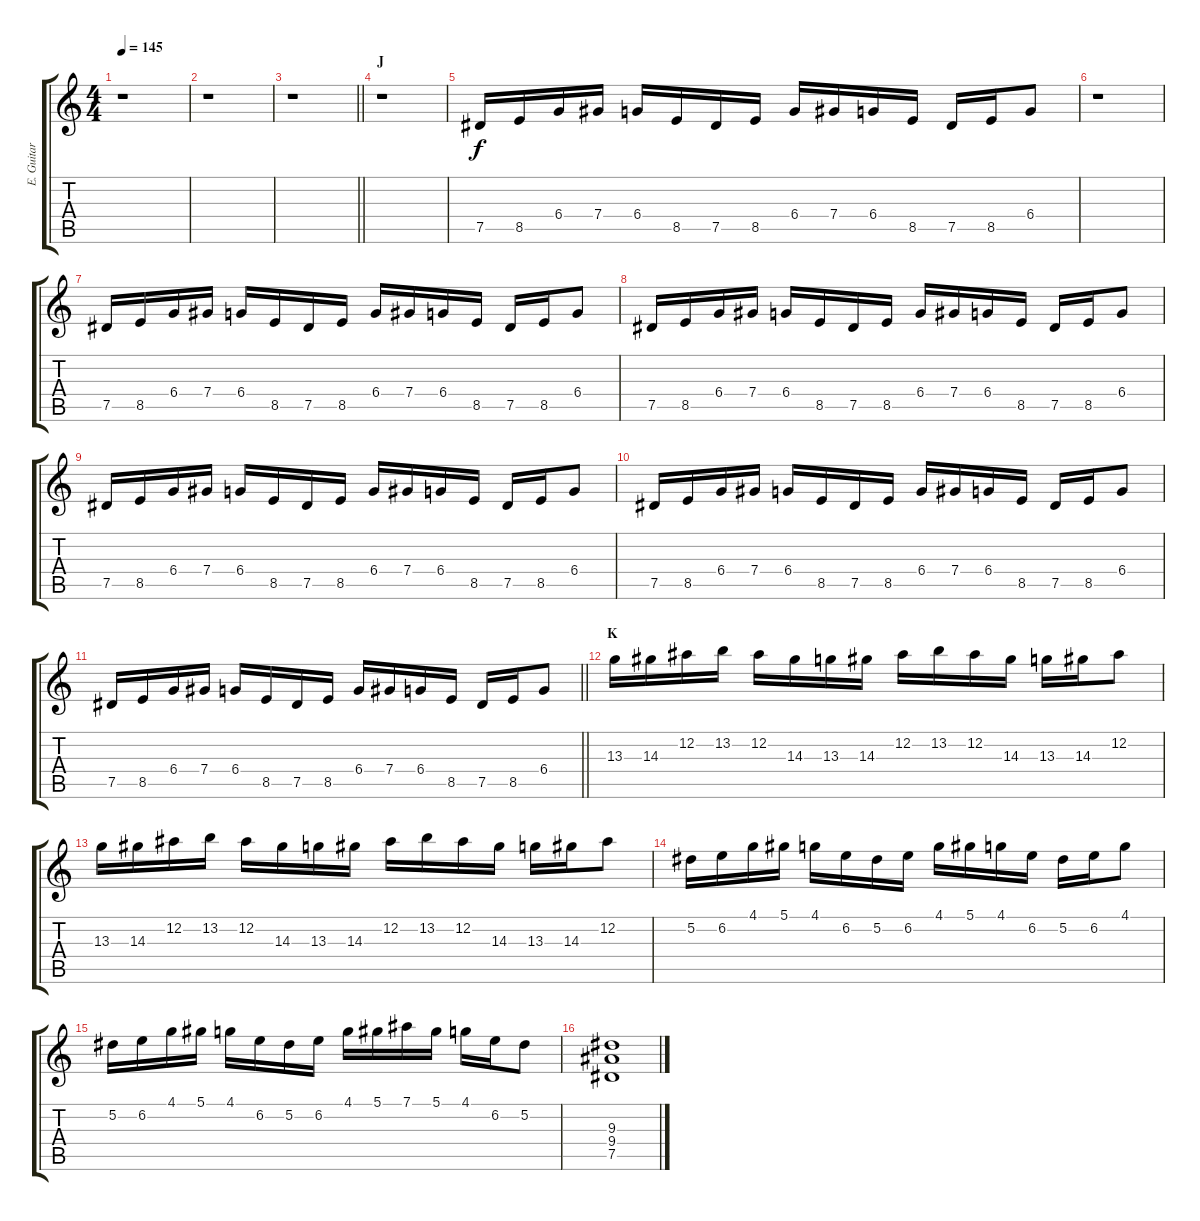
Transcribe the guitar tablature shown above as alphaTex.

\track ("E. Guitar IV" "E. Guitar ") {instrument overdrivenguitar}
\staff {score tabs}
\tuning (Eb4 Bb3 Gb3 Db3 Ab2 Eb2) {hide}
\ts (4 4)
\tempo 145
\clef g2
\ks c
r.1{dy f} |
r.1 |
\barLineRight lightlight
r.1 |
\section ("" "J")
r.1 |
7.5.16 8.5.16 6.4.16 7.4.16 6.4.16 8.5.16 7.5.16 8.5.16 6.4.16 7.4.16 6.4.16 8.5.16 7.5.16 8.5.16 6.4.8 |
r.1 |
7.5.16 8.5.16 6.4.16 7.4.16 6.4.16 8.5.16 7.5.16 8.5.16 6.4.16 7.4.16 6.4.16 8.5.16 7.5.16 8.5.16 6.4.8 |
7.5.16 8.5.16 6.4.16 7.4.16 6.4.16 8.5.16 7.5.16 8.5.16 6.4.16 7.4.16 6.4.16 8.5.16 7.5.16 8.5.16 6.4.8 |
7.5.16 8.5.16 6.4.16 7.4.16 6.4.16 8.5.16 7.5.16 8.5.16 6.4.16 7.4.16 6.4.16 8.5.16 7.5.16 8.5.16 6.4.8 |
7.5.16 8.5.16 6.4.16 7.4.16 6.4.16 8.5.16 7.5.16 8.5.16 6.4.16 7.4.16 6.4.16 8.5.16 7.5.16 8.5.16 6.4.8 |
\barLineRight lightlight
7.5.16 8.5.16 6.4.16 7.4.16 6.4.16 8.5.16 7.5.16 8.5.16 6.4.16 7.4.16 6.4.16 8.5.16 7.5.16 8.5.16 6.4.8 |
\section ("" "K")
13.3.16 14.3.16 12.2.16 13.2.16 12.2.16 14.3.16 13.3.16 14.3.16 12.2.16 13.2.16 12.2.16 14.3.16 13.3.16 14.3.16 12.2.8 |
13.3.16 14.3.16 12.2.16 13.2.16 12.2.16 14.3.16 13.3.16 14.3.16 12.2.16 13.2.16 12.2.16 14.3.16 13.3.16 14.3.16 12.2.8 |
5.2.16 6.2.16 4.1.16 5.1.16 4.1.16 6.2.16 5.2.16 6.2.16 4.1.16 5.1.16 4.1.16 6.2.16 5.2.16 6.2.16 4.1.8 |
5.2.16 6.2.16 4.1.16 5.1.16 4.1.16 6.2.16 5.2.16 6.2.16 4.1.16 5.1.16 7.1.16 5.1.16 4.1.16 6.2.16 5.2.8 |
(9.3 9.4 7.5).1
